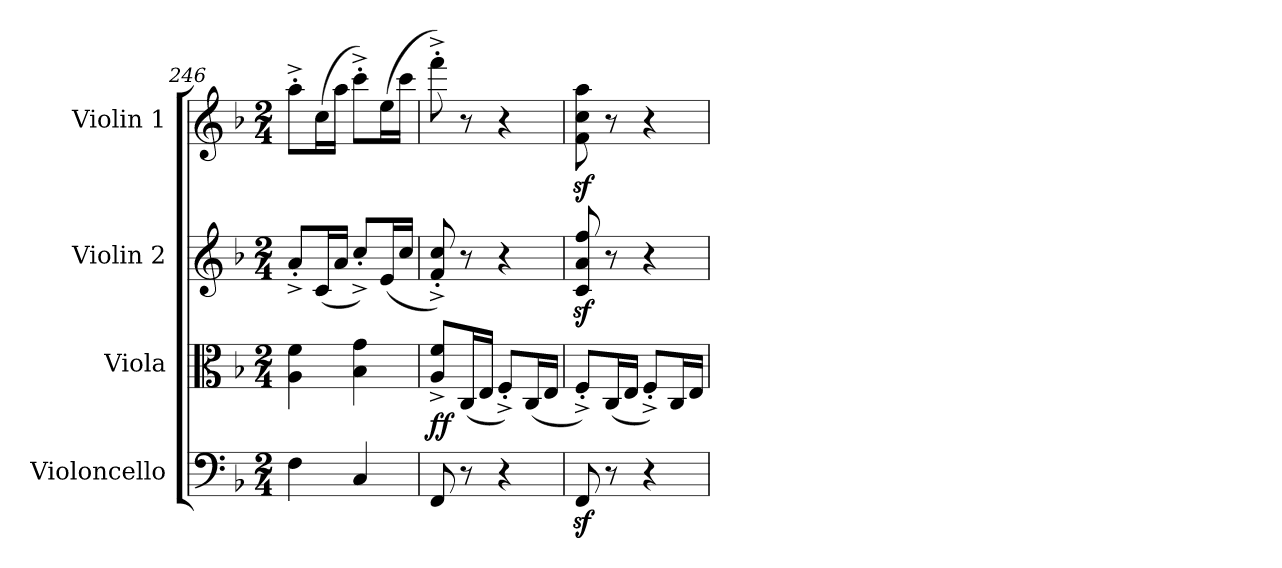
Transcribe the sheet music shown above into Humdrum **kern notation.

**kern	**kern	**dynam	**kern	**kern
*part4	*part3	*part3	*part2	*part1
*staff4	*staff3	*staff3	*staff2	*staff1
*I"Violoncello	*I"Viola	*	*I"Violin 2	*I"Violin 1
*I'Vc	*I'Vla	*	*I'Vln	*I'Vln
*clefF4	*clefC3	*	*clefG2	*clefG2
*k[b-]	*k[b-]	*	*k[b-]	*k[b-]
*M2/4	*M2/4	*	*M2/4	*M2/4
=246	=246	=246	=246	=246
4F\	4A\ 4f\	.	8a'^/L	8aa'^\L
.	.	.	(16c/L	(16cc\L
.	.	.	16a/JJ	16aa\JJ
4C/	4B-\ 4g\	.	8cc'^/L)	8ccc'^\L)
.	.	.	(16e/L	(16ee\L
.	.	.	16cc/JJ	16ccc\JJ
=247	=247	=247	=247	=247
!	!	!LO:DY:b	!	!
8FF/	8A/^ 8f/^L	ff	8f/'^ 8cc/'^)	8fff'^\)
8r	(16C/L	.	8r	8r
.	16E/JJ	.	.	.
4r	8F'^/L)	.	4r	4r
.	(16C/L	.	.	.
.	16E/JJ	.	.	.
=248	=248	=248	=248	=248
8FFz</	8F'^/L)	.	8c/z< 8a/z< 8ff/z<	8f\z< 8cc\z< 8aa\z<
8r	(16C/L	.	8r	8r
.	16E/JJ	.	.	.
4r	8F'^/L)	.	4r	4r
.	16C/L	.	.	.
.	16E/JJ	.	.	.
=	=	=	=	=
*-	*-	*-	*-	*-
